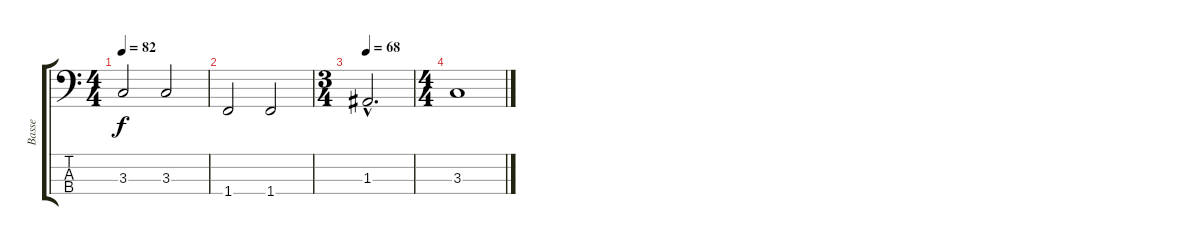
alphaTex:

\track ("Basse" "Basse") {instrument electricbassfinger}
\staff {score tabs}
\tuning (G2 D2 A1 E1) {hide}
\ts (4 4)
\tempo 82
\clef f4
\ks c
3.3.2{dy f} 3.3.2 |
1.4.2 1.4.2 |
\ts (3 4)
\tempo 68
1.3{hac}.2{d} |
\ts (4 4)
3.3.1
